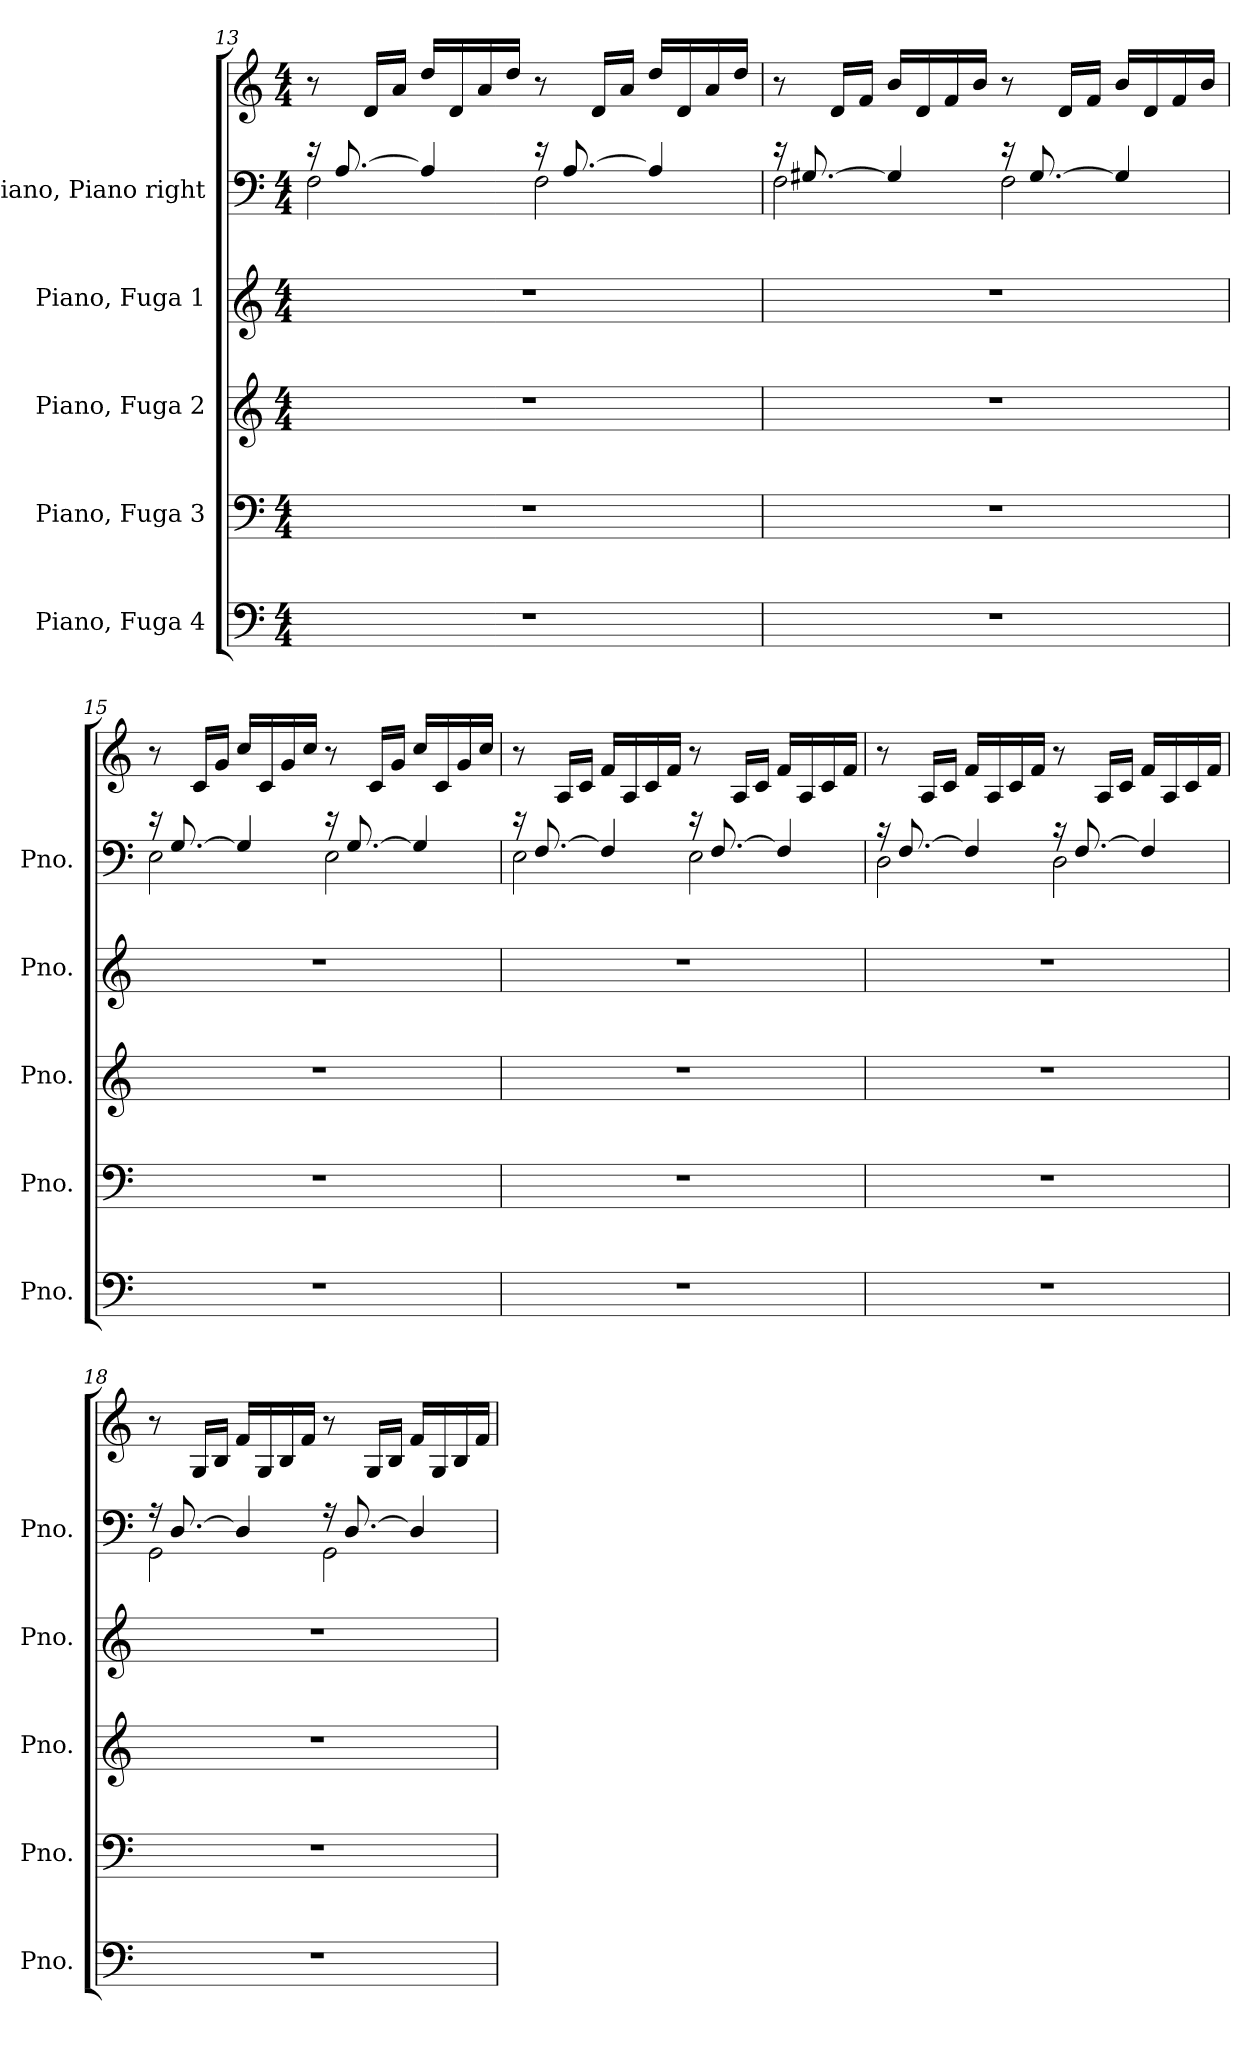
**kern	**kern	**kern	**kern	**kern	**kern
*part5	*part4	*part3	*part2	*part1	*part1
*staff6	*staff5	*staff4	*staff3	*staff2	*staff1
*I"Piano, Fuga 4	*I"Piano, Fuga 3	*I"Piano, Fuga 2	*I"Piano, Fuga 1	*I"Piano, Piano right	*
*I'Pno.	*I'Pno.	*I'Pno.	*I'Pno.	*I'Pno.	*
!!LO:PB:g=z
*clefF4	*clefF4	*clefG2	*clefG2	*clefF4	*clefG2
*k[]	*k[]	*k[]	*k[]	*k[]	*k[]
*M4/4	*M4/4	*M4/4	*M4/4	*M4/4	*M4/4
*MM72	*MM72	*MM72	*MM72	*MM72	*MM72
=13	=13	=13	=13	=13	=13
*	*	*	*	*^	*
1r	1r	1r	1r	16r	2F\	8r
*	*	*	*	*	*	*MM75
.	.	.	.	[8.A/	.	.
.	.	.	.	.	.	16d/LL
.	.	.	.	.	.	16a/JJ
*	*	*	*	*	*	*MM76
.	.	.	.	4A/]	.	16dd/LL
.	.	.	.	.	.	16d/
.	.	.	.	.	.	16a/
.	.	.	.	.	.	16dd/JJ
*	*	*	*	*	*	*MM75
.	.	.	.	16r	2F\	8r
.	.	.	.	[8.A/	.	.
.	.	.	.	.	.	16d/LL
.	.	.	.	.	.	16a/JJ
*	*	*	*	*	*	*MM76
.	.	.	.	4A/]	.	16dd/LL
.	.	.	.	.	.	16d/
.	.	.	.	.	.	16a/
*	*	*	*	*	*	*MM72
.	.	.	.	.	.	16dd/JJ
=14	=14	=14	=14	=14	=14	=14
*	*	*	*	*	*	*MM75
1r	1r	1r	1r	16r	2F\	8r
.	.	.	.	[8.G#X/	.	.
.	.	.	.	.	.	16d/LL
.	.	.	.	.	.	16f/JJ
*	*	*	*	*	*	*MM76
.	.	.	.	4G#/]	.	16b/LL
.	.	.	.	.	.	16d/
.	.	.	.	.	.	16f/
.	.	.	.	.	.	16b/JJ
*	*	*	*	*	*	*MM75
.	.	.	.	16r	2F\	8r
.	.	.	.	[8.G#/	.	.
.	.	.	.	.	.	16d/LL
.	.	.	.	.	.	16f/JJ
*	*	*	*	*	*	*MM76
.	.	.	.	4G#/]	.	16b/LL
.	.	.	.	.	.	16d/
.	.	.	.	.	.	16f/
*	*	*	*	*	*	*MM73
.	.	.	.	.	.	16b/JJ
!!LO:LB:g=z
=15	=15	=15	=15	=15	=15	=15
*	*	*	*	*	*	*MM75
1r	1r	1r	1r	16r	2E\	8r
.	.	.	.	[8.G/	.	.
.	.	.	.	.	.	16c/LL
.	.	.	.	.	.	16g/JJ
*	*	*	*	*	*	*MM77
.	.	.	.	4G/]	.	16cc/LL
.	.	.	.	.	.	16c/
.	.	.	.	.	.	16g/
.	.	.	.	.	.	16cc/JJ
*	*	*	*	*	*	*MM75
.	.	.	.	16r	2E\	8r
.	.	.	.	[8.G/	.	.
.	.	.	.	.	.	16c/LL
.	.	.	.	.	.	16g/JJ
*	*	*	*	*	*	*MM77
.	.	.	.	4G/]	.	16cc/LL
.	.	.	.	.	.	16c/
.	.	.	.	.	.	16g/
*	*	*	*	*	*	*MM71
.	.	.	.	.	.	16cc/JJ
=16	=16	=16	=16	=16	=16	=16
*	*	*	*	*	*	*MM75
1r	1r	1r	1r	16r	2E\	8r
.	.	.	.	[8.F/	.	.
.	.	.	.	.	.	16A/LL
.	.	.	.	.	.	16c/JJ
*	*	*	*	*	*	*MM76
.	.	.	.	4F/]	.	16f/LL
.	.	.	.	.	.	16A/
.	.	.	.	.	.	16c/
.	.	.	.	.	.	16f/JJ
*	*	*	*	*	*	*MM75
.	.	.	.	16r	2E\	8r
.	.	.	.	[8.F/	.	.
.	.	.	.	.	.	16A/LL
.	.	.	.	.	.	16c/JJ
*	*	*	*	*	*	*MM76
.	.	.	.	4F/]	.	16f/LL
.	.	.	.	.	.	16A/
.	.	.	.	.	.	16c/
*	*	*	*	*	*	*MM70
.	.	.	.	.	.	16f/JJ
!!LO:PB:g=z
=17	=17	=17	=17	=17	=17	=17
*	*	*	*	*	*	*MM75
1r	1r	1r	1r	16r	2D\	8r
.	.	.	.	[8.F/	.	.
.	.	.	.	.	.	16A/LL
.	.	.	.	.	.	16c/JJ
*	*	*	*	*	*	*MM76
.	.	.	.	4F/]	.	16f/LL
.	.	.	.	.	.	16A/
.	.	.	.	.	.	16c/
*	*	*	*	*	*	*MM71
.	.	.	.	.	.	16f/JJ
*	*	*	*	*	*	*MM75
.	.	.	.	16r	2D\	8r
.	.	.	.	[8.F/	.	.
.	.	.	.	.	.	16A/LL
.	.	.	.	.	.	16c/JJ
.	.	.	.	4F/]	.	16f/LL
.	.	.	.	.	.	16A/
.	.	.	.	.	.	16c/
*	*	*	*	*	*	*MM70
.	.	.	.	.	.	16f/JJ
=18	=18	=18	=18	=18	=18	=18
*	*	*	*	*	*	*MM75
1r	1r	1r	1r	16r	2GG\	8r
.	.	.	.	[8.D/	.	.
.	.	.	.	.	.	16G/LL
.	.	.	.	.	.	16B/JJ
.	.	.	.	4D/]	.	16f/LL
.	.	.	.	.	.	16G/
.	.	.	.	.	.	16B/
.	.	.	.	.	.	16f/JJ
.	.	.	.	16r	2GG\	8r
.	.	.	.	[8.D/	.	.
.	.	.	.	.	.	16G/LL
.	.	.	.	.	.	16B/JJ
.	.	.	.	4D/]	.	16f/LL
.	.	.	.	.	.	16G/
.	.	.	.	.	.	16B/
.	.	.	.	.	.	16f/JJ
*	*	*	*	*v	*v	*
=	=	=	=	=	=
*-	*-	*-	*-	*-	*-
